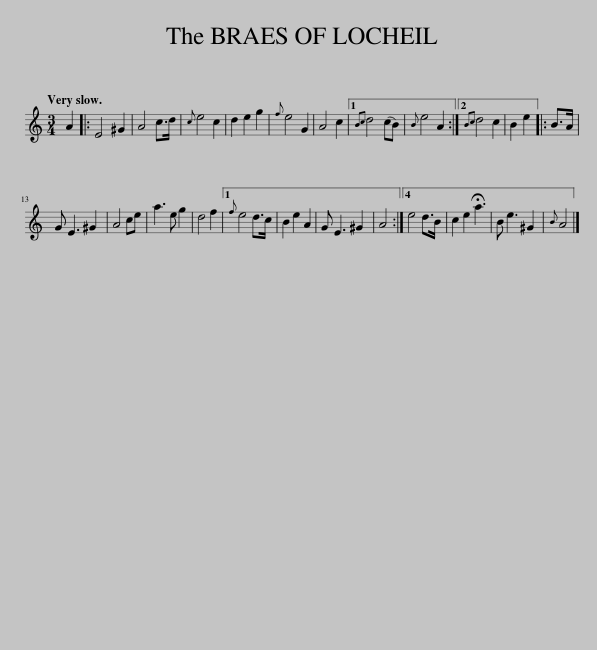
X:1
L:1/8
Q:1/4=120
M:3/4
I:linebreak $
K:C
V:1 treble
V:1
 A2 |: E4 ^G2 | A4 c>d |{c} e4 c2 | d2 e2 g2 | %5
{f} e4 G2 | A4 c2 |1{Bc} d4 (cB) |{B} e4 A2 :|2{Bc} d4 c2 | %10
 B2 e2 |: B>A |$ G E3 ^G2 | A4 ce | a3 e g2 | %15
 d4 f2 |1{f} e4 d>c | B2 e2 A2 | G E3 ^G2 | A4 :|4 %20
 e4 d>B | c2 e2 !fermata!a3 | B e3 ^G2 |{B} A4 |] %24
